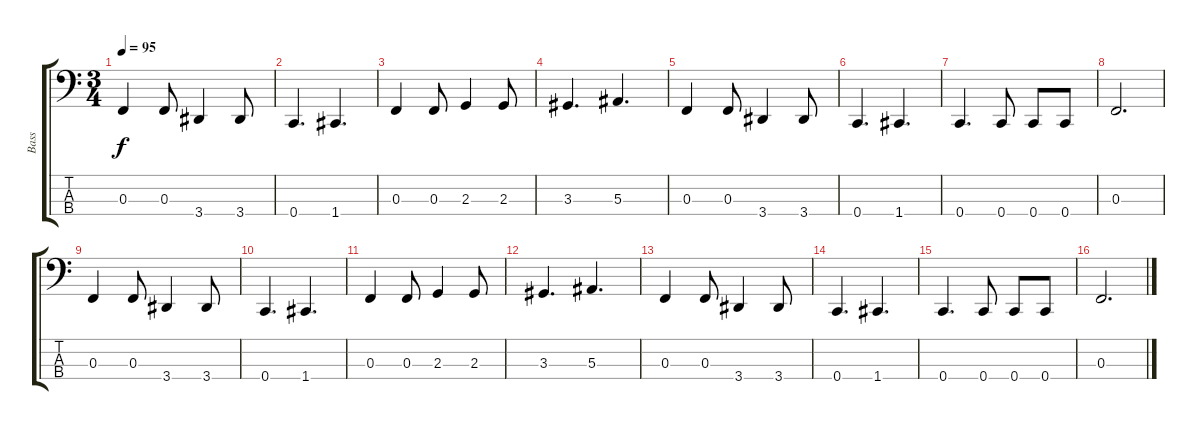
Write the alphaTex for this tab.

\track ("Bass" "Bass") {instrument electricbassfinger}
\staff {score tabs}
\tuning (Eb2 Bb1 F1 C1) {hide}
\ts (3 4)
\tempo 95
\clef f4
\ks c
0.3.4{dy f} 0.3.8 3.4.4 3.4.8 |
0.4.4{d} 1.4.4{d} |
0.3.4 0.3.8 2.3.4 2.3.8 |
3.3.4{d} 5.3.4{d} |
0.3.4 0.3.8 3.4.4 3.4.8 |
0.4.4{d} 1.4.4{d} |
0.4.4{d} 0.4.8 0.4.8 0.4.8 |
0.3.2{d} |
0.3.4 0.3.8 3.4.4 3.4.8 |
0.4.4{d} 1.4.4{d} |
0.3.4 0.3.8 2.3.4 2.3.8 |
3.3.4{d} 5.3.4{d} |
0.3.4 0.3.8 3.4.4 3.4.8 |
0.4.4{d} 1.4.4{d} |
0.4.4{d} 0.4.8 0.4.8 0.4.8 |
0.3.2{d}
